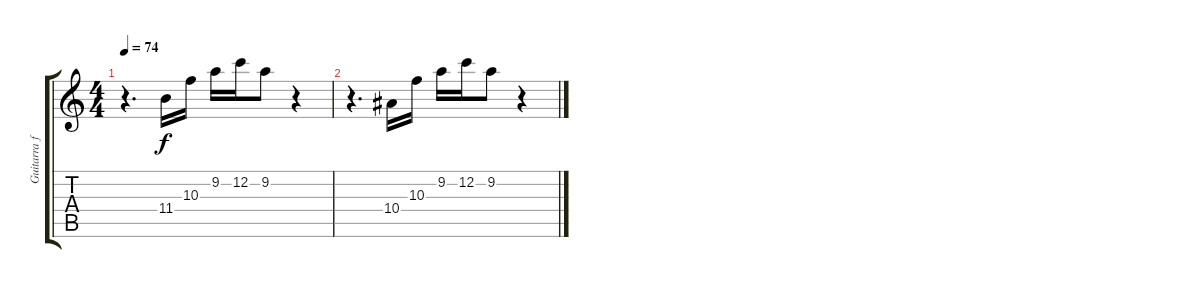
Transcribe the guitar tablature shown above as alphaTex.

\track ("Guitarra fills" "Guitarra f") {instrument acousticguitarsteel}
\staff {score tabs}
\tuning (D4 C4 G3 C3 G2 D2) {hide}
\ts (4 4)
\tempo 74
\clef g2
\ks c
r.4{d dy f} 11.4.16 10.3.16 9.2.16 12.2.16 9.2.8 r.4 |
r.4{d} 10.4.16 10.3.16 9.2.16 12.2.16 9.2.8 r.4
